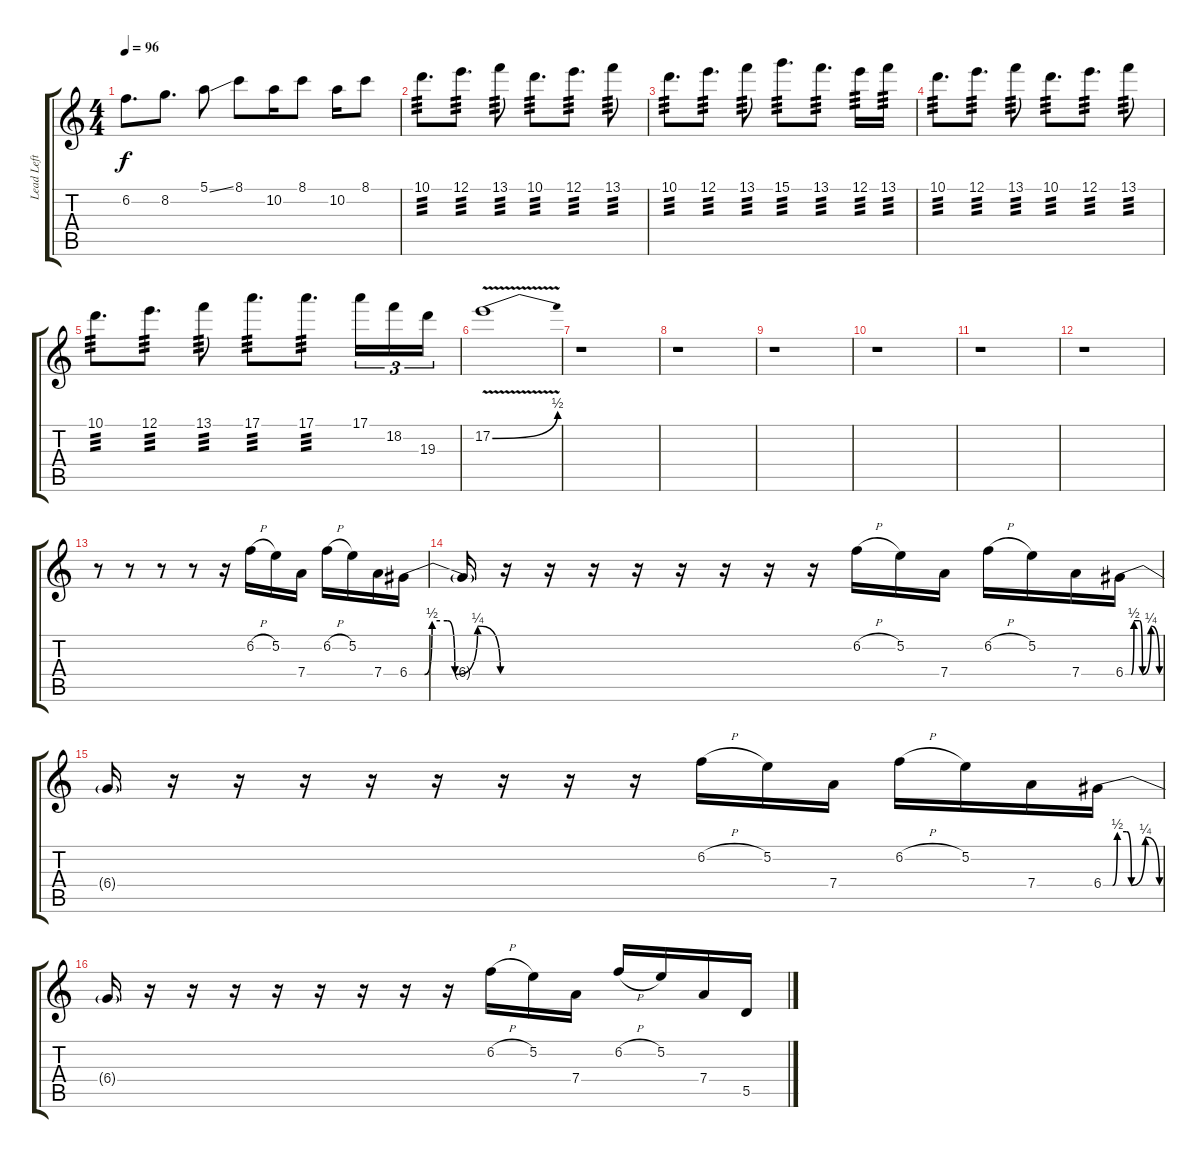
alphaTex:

\track ("Lead Left" "Lead Left") {instrument overdrivenguitar}
\staff {score tabs}
\tuning (E4 B3 G3 D3 A2 D2) {hide}
\ts (4 4)
\tempo 96
\clef g2
\ks c
6.2.8{d dy f} 8.2.8{d} 5.1{ss}.8 8.1.8 10.2.16 8.1.8 10.2.16 8.1.8 |
10.1.8{d tp 3} 12.1.8{d tp 3} 13.1.8{tp 3} 10.1.8{d tp 3} 12.1.8{d tp 3} 13.1.8{tp 3} |
10.1.8{d tp 3} 12.1.8{d tp 3} 13.1.8{tp 3} 15.1.8{d tp 3} 13.1.8{d tp 3} 12.1.16{tp 3} 13.1.16{tp 3} |
10.1.8{d tp 3} 12.1.8{d tp 3} 13.1.8{tp 3} 10.1.8{d tp 3} 12.1.8{d tp 3} 13.1.8{tp 3} |
10.1.8{d tp 3} 12.1.8{d tp 3} 13.1.8{tp 3} 17.1.8{d tp 3} 17.1.8{d tp 3} 17.1.16{tu (3 2)} 18.2.16{tu (3 2)} 19.3.16{tu (3 2)} |
17.2{be (bend 0 0 20 2) v}.1 |
r.1 |
r.1 |
r.1 |
r.1 |
r.1 |
r.1 |
r.8 r.8 r.8 r.8 r.16 6.2{h}.16 5.2.16 7.4.16 6.2{h}.16 5.2.16 7.4.16 6.4{be (custom 0 0 10 0 15 2 25 2 30 0 45 1 60 0)}.16 |
6.4{t}.16 r.16 r.16 r.16 r.16 r.16 r.16 r.16 r.16 6.2{h}.16 5.2.16 7.4.16 6.2{h}.16 5.2.16 7.4.16 6.4{be (custom 0 0 10 0 15 2 25 2 30 0 45 1 60 0)}.16 |
6.4{t}.16 r.16 r.16 r.16 r.16 r.16 r.16 r.16 r.16 6.2{h}.16 5.2.16 7.4.16 6.2{h}.16 5.2.16 7.4.16 6.4{be (custom 0 0 10 0 15 2 25 2 30 0 45 1 60 0)}.16 |
6.4{t}.16 r.16 r.16 r.16 r.16 r.16 r.16 r.16 r.16 6.2{h}.16 5.2.16 7.4.16 6.2{h}.16 5.2.16 7.4.16 5.5.16
